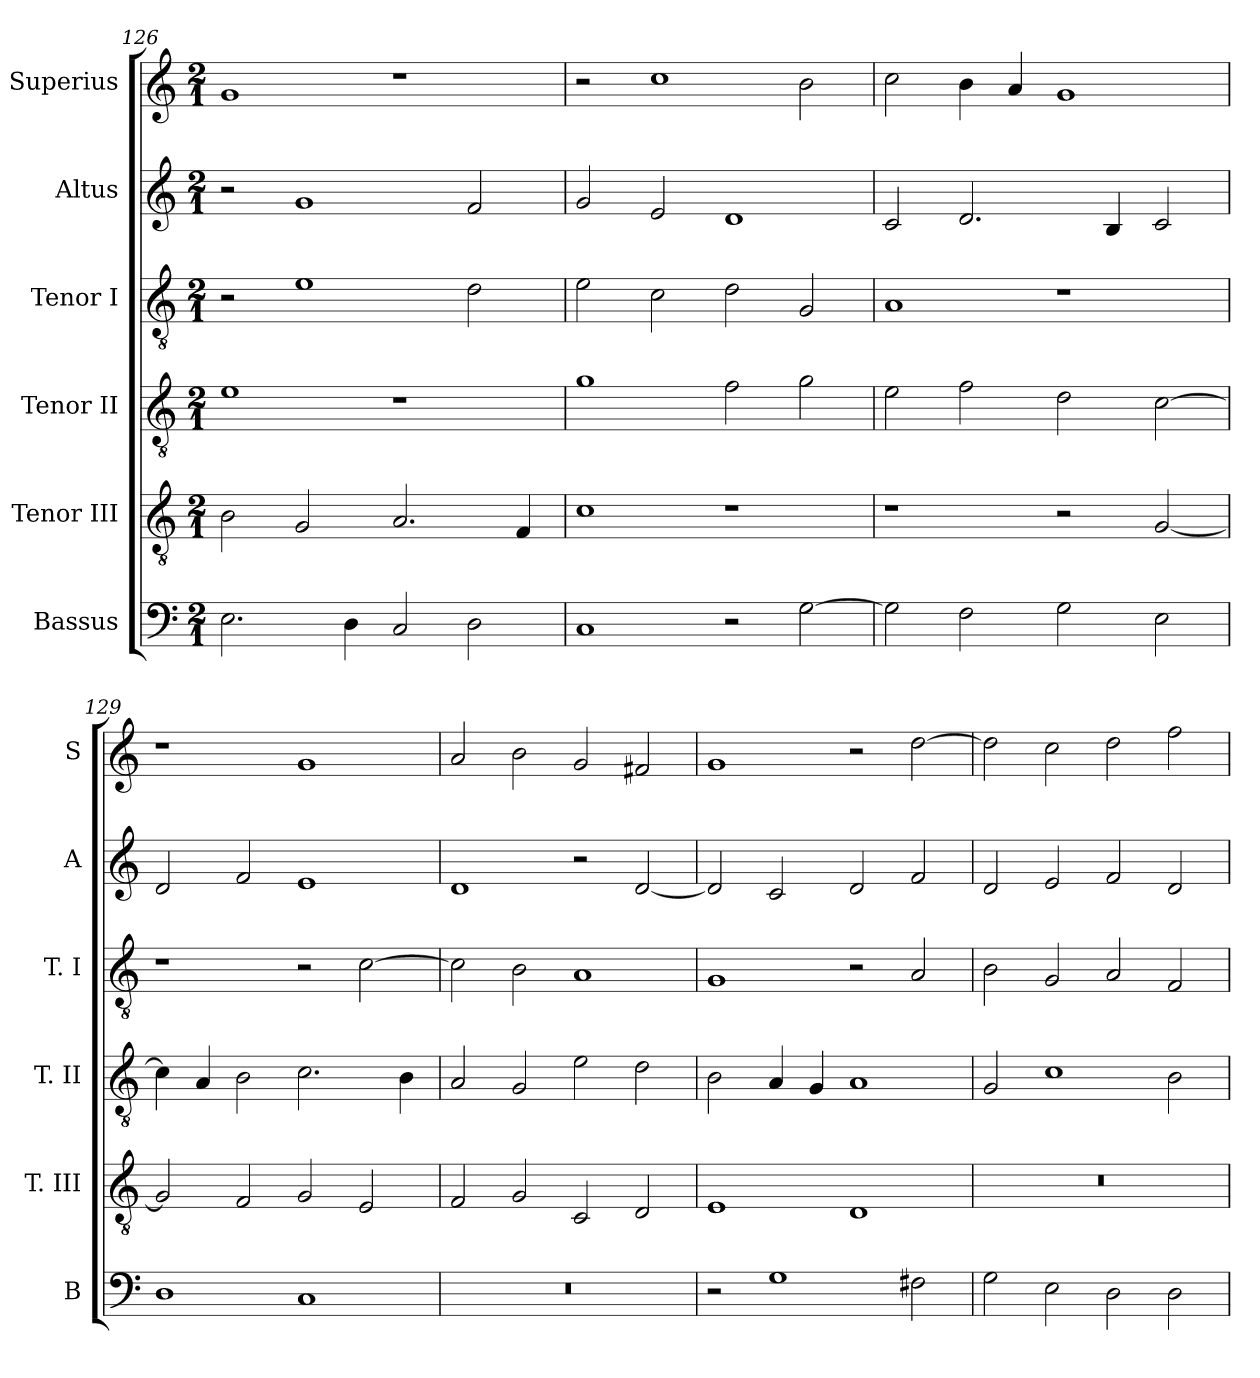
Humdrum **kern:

**kern	**kern	**kern	**kern	**kern	**kern
*part6	*part5	*part4	*part3	*part2	*part1
*staff6	*staff5	*staff4	*staff3	*staff2	*staff1
*I"Bassus	*I"Tenor III	*I"Tenor II	*I"Tenor I	*I"Altus	*I"Superius
*I'B	*I'T. III	*I'T. II	*I'T. I	*I'A	*I'S
*clefF4	*clefGv2	*clefGv2	*clefGv2	*clefG2	*clefG2
*k[]	*k[]	*k[]	*k[]	*k[]	*k[]
*C:	*C:	*C:	*C:	*C:	*C:
*M2/1	*M2/1	*M2/1	*M2/1	*M2/1	*M2/1
=126	=126	=126	=126	=126	=126
2.E	2B	1e	2r	2r	1g
.	2G	.	1e	1g	.
4D	.	.	.	.	.
2C	2.A	1r	.	.	1r
2D	.	.	2d	2f	.
.	4F	.	.	.	.
=127	=127	=127	=127	=127	=127
1C	1c	1g	2e	2g	2r
.	.	.	2c	2e	1cc
2r	1r	2f	2d	1d	.
[2G	.	2g	2G	.	2b
=128	=128	=128	=128	=128	=128
2G]	1r	2e	1A	2c	2cc
2F	.	2f	.	2.d	4b
.	.	.	.	.	4a
2G	2r	2d	1r	.	1g
.	.	.	.	4B	.
2E	[2G	[2c	.	2c	.
=129	=129	=129	=129	=129	=129
1D	2G]	4c]	1r	2d	1r
.	.	4A	.	.	.
.	2F	2B	.	2f	.
1C	2G	2.c	2r	1e	1g
.	2E	.	[2c	.	.
.	.	4B	.	.	.
=130	=130	=130	=130	=130	=130
0r	2F	2A	2c]	1d	2a
.	2G	2G	2B	.	2b
.	2C	2e	1A	2r	2g
.	2D	2d	.	[2d	2f#X
=131	=131	=131	=131	=131	=131
2r	1E	2B	1G	2d]	1g
1G	.	4A	.	2c	.
.	.	4G	.	.	.
.	1D	1A	2r	2d	2r
2F#X	.	.	2A	2f	[2dd
=132	=132	=132	=132	=132	=132
2G	0r	2G	2B	2d	2dd]
2E	.	1c	2G	2e	2cc
2D	.	.	2A	2f	2dd
2D	.	2B	2F	2d	2ff
=	=	=	=	=	=
*-	*-	*-	*-	*-	*-
